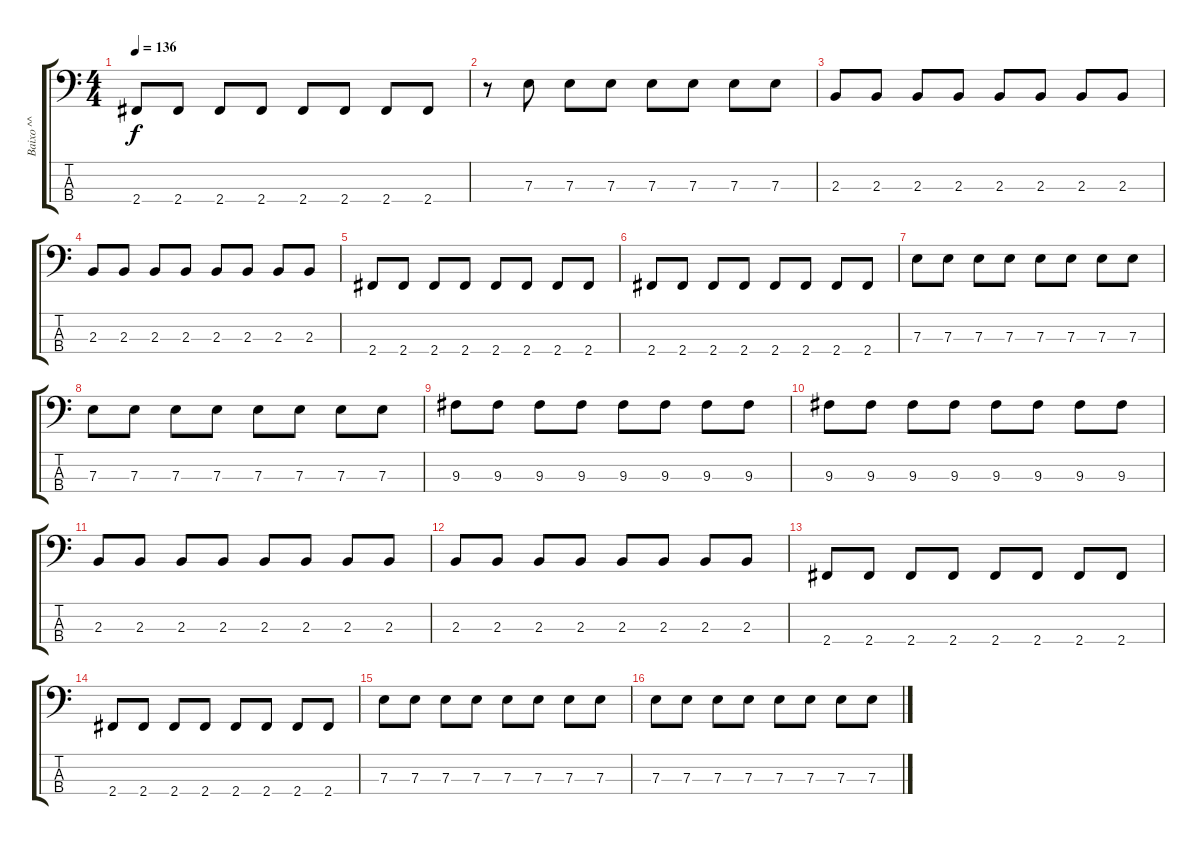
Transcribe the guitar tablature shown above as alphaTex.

\track ("Baixo ^^" "Baixo ^^") {instrument electricbassfinger}
\staff {score tabs}
\tuning (G2 D2 A1 E1) {hide}
\ts (4 4)
\tempo 136
\clef f4
\ks c
2.4.8{dy f} 2.4.8 2.4.8 2.4.8 2.4.8 2.4.8 2.4.8 2.4.8 |
r.8 7.3.8 7.3.8 7.3.8 7.3.8 7.3.8 7.3.8 7.3.8 |
2.3.8 2.3.8 2.3.8 2.3.8 2.3.8 2.3.8 2.3.8 2.3.8 |
2.3.8 2.3.8 2.3.8 2.3.8 2.3.8 2.3.8 2.3.8 2.3.8 |
2.4.8 2.4.8 2.4.8 2.4.8 2.4.8 2.4.8 2.4.8 2.4.8 |
2.4.8 2.4.8 2.4.8 2.4.8 2.4.8 2.4.8 2.4.8 2.4.8 |
7.3.8 7.3.8 7.3.8 7.3.8 7.3.8 7.3.8 7.3.8 7.3.8 |
7.3.8 7.3.8 7.3.8 7.3.8 7.3.8 7.3.8 7.3.8 7.3.8 |
9.3.8 9.3.8 9.3.8 9.3.8 9.3.8 9.3.8 9.3.8 9.3.8 |
9.3.8 9.3.8 9.3.8 9.3.8 9.3.8 9.3.8 9.3.8 9.3.8 |
2.3.8 2.3.8 2.3.8 2.3.8 2.3.8 2.3.8 2.3.8 2.3.8 |
2.3.8 2.3.8 2.3.8 2.3.8 2.3.8 2.3.8 2.3.8 2.3.8 |
2.4.8 2.4.8 2.4.8 2.4.8 2.4.8 2.4.8 2.4.8 2.4.8 |
2.4.8 2.4.8 2.4.8 2.4.8 2.4.8 2.4.8 2.4.8 2.4.8 |
7.3.8 7.3.8 7.3.8 7.3.8 7.3.8 7.3.8 7.3.8 7.3.8 |
7.3.8 7.3.8 7.3.8 7.3.8 7.3.8 7.3.8 7.3.8 7.3.8
